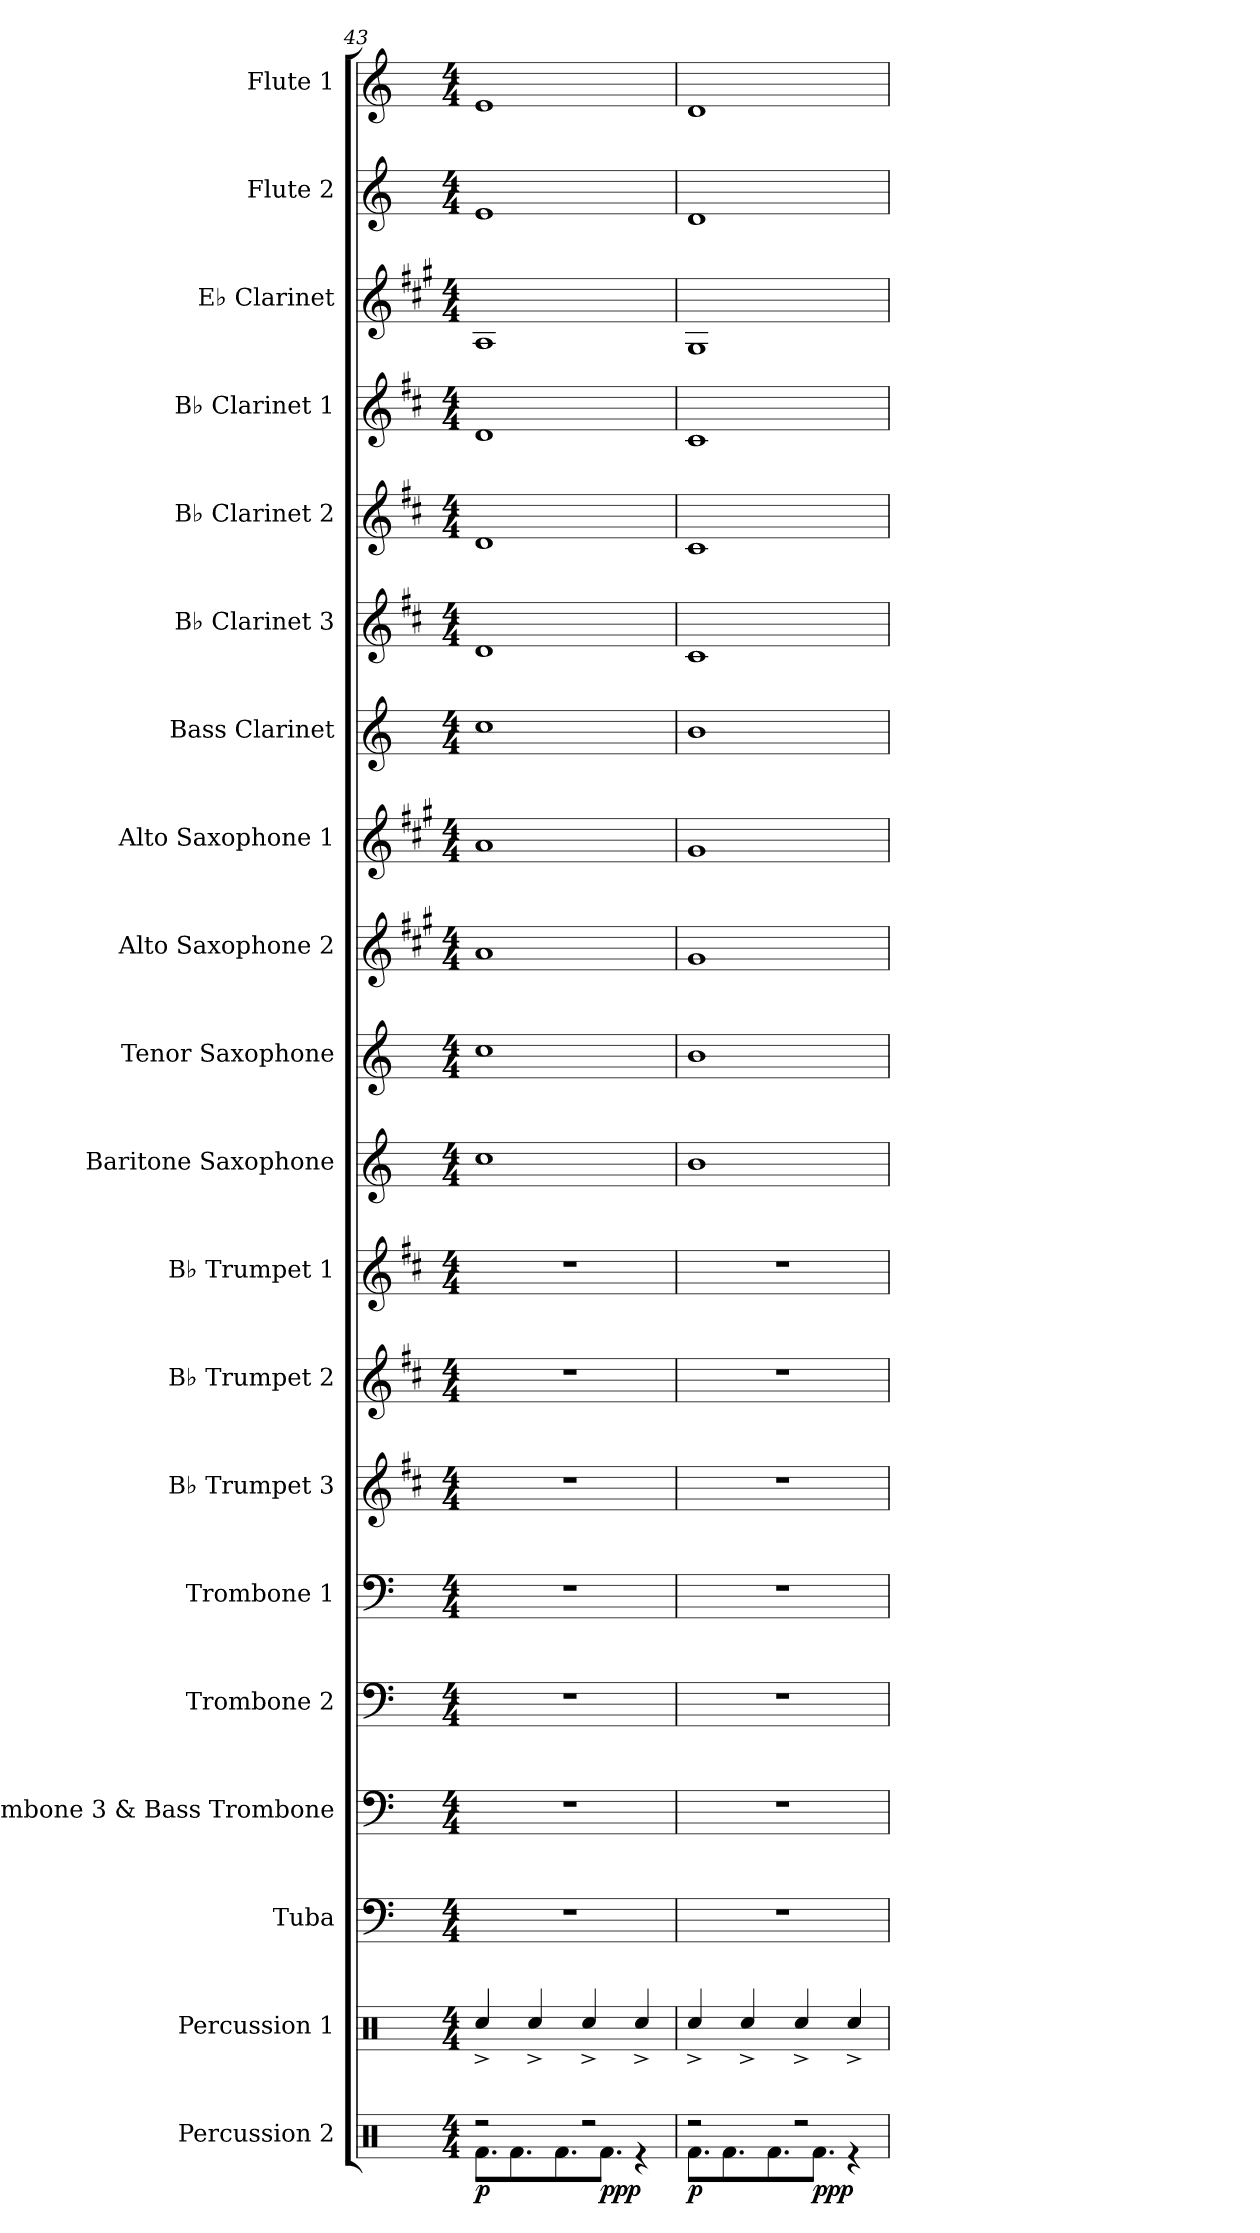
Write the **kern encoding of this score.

**kern	**dynam	**kern	**kern	**kern	**kern	**kern	**kern	**kern	**kern	**kern	**kern	**kern	**kern	**kern	**kern	**kern	**kern	**kern	**kern	**kern
*part20	*part20	*part19	*part18	*part17	*part16	*part15	*part14	*part13	*part12	*part11	*part10	*part9	*part8	*part7	*part6	*part5	*part4	*part3	*part2	*part1
*staff20	*staff20	*staff19	*staff18	*staff17	*staff16	*staff15	*staff14	*staff13	*staff12	*staff11	*staff10	*staff9	*staff8	*staff7	*staff6	*staff5	*staff4	*staff3	*staff2	*staff1
*I"Percussion 2	*	*I"Percussion 1	*I"Tuba	*I"Trombone 3 &amp; Bass Trombone	*I"Trombone 2	*I"Trombone 1	*I"B♭ Trumpet 3	*I"B♭ Trumpet 2	*I"B♭ Trumpet 1	*I"Baritone Saxophone	*I"Tenor Saxophone	*I"Alto Saxophone 2	*I"Alto Saxophone 1	*I"Bass Clarinet	*I"B♭ Clarinet 3	*I"B♭ Clarinet 2	*I"B♭ Clarinet 1	*I"E♭ Clarinet	*I"Flute 2	*I"Flute 1
*I'Perc. 2	*	*I'Perc. 1	*I'Tba.	*I'Tbn. 3 B. Tbn.	*I'Tbn. 2	*I'Tbn. 1	*I'B♭ Tpt. 3	*I'B♭ Tpt. 2	*I'B♭ Tpt. 1	*I'Bar. Sax.	*I'T. Sax.	*I'A. Sax. 2	*I'A. Sax. 1	*I'B. Cl.	*I'B♭ Cl. 3	*I'B♭ Cl. 2	*I'B♭ Cl. 1	*I'E♭ Cl.	*I'Fl. 2	*I'Fl. 1
*clefX	*	*clefX	*clefF4	*clefF4	*clefF4	*clefF4	*clefG2	*clefG2	*clefG2	*clefG2	*clefG2	*clefG2	*clefG2	*clefG2	*clefG2	*clefG2	*clefG2	*clefG2	*clefG2	*clefG2
*	*	*	*	*	*	*	*ITrd1c2	*ITrd1c2	*ITrd1c2	*ITrd12c21	*ITrd8c14	*ITrd5c9	*ITrd5c9	*ITrd8c14	*ITrd1c2	*ITrd1c2	*ITrd1c2	*ITrd-2c-3	*	*
*k[]	*	*k[]	*k[]	*k[]	*k[]	*k[]	*k[]	*k[]	*k[]	*k[]	*k[]	*k[]	*k[]	*k[]	*k[]	*k[]	*k[]	*k[]	*k[]	*k[]
*M4/4	*	*M4/4	*M4/4	*M4/4	*M4/4	*M4/4	*M4/4	*M4/4	*M4/4	*M4/4	*M4/4	*M4/4	*M4/4	*M4/4	*M4/4	*M4/4	*M4/4	*M4/4	*M4/4	*M4/4
=43	=43	=43	=43	=43	=43	=43	=43	=43	=43	=43	=43	=43	=43	=43	=43	=43	=43	=43	=43	=43
*^	*	*	*	*	*	*	*	*	*	*	*	*	*	*	*	*	*	*	*	*
!	!	!LO:DY:b	!	!	!	!	!	!	!	!	!	!	!	!	!	!	!	!	!	!	!
2r	8.Rf\L	p	4Rcc^/	1r	1r	1r	1r	1r	1r	1r	1c	1c	1c	1c	1c	1c	1c	1c	1c	1e	1e
.	8.Rf\	.	.	.	.	.	.	.	.	.	.	.	.	.	.	.	.	.	.	.	.
.	.	.	4Rcc^/	.	.	.	.	.	.	.	.	.	.	.	.	.	.	.	.	.	.
.	8.Rf\	.	.	.	.	.	.	.	.	.	.	.	.	.	.	.	.	.	.	.	.
2r	.	.	4Rcc^/	.	.	.	.	.	.	.	.	.	.	.	.	.	.	.	.	.	.
!	!	!LO:DY:b	!	!	!	!	!	!	!	!	!	!	!	!	!	!	!	!	!	!	!
.	8.Rf\J	ppp	.	.	.	.	.	.	.	.	.	.	.	.	.	.	.	.	.	.	.
.	4r	.	4Rcc^/	.	.	.	.	.	.	.	.	.	.	.	.	.	.	.	.	.	.
=44	=44	=44	=44	=44	=44	=44	=44	=44	=44	=44	=44	=44	=44	=44	=44	=44	=44	=44	=44	=44	=44
!	!	!LO:DY:b	!	!	!	!	!	!	!	!	!	!	!	!	!	!	!	!	!	!	!
2r	8.Rf\L	p	4Rcc^/	1r	1r	1r	1r	1r	1r	1r	1B	1B	1B	1B	1B	1B	1B	1B	1B	1d	1d
.	8.Rf\	.	.	.	.	.	.	.	.	.	.	.	.	.	.	.	.	.	.	.	.
.	.	.	4Rcc^/	.	.	.	.	.	.	.	.	.	.	.	.	.	.	.	.	.	.
.	8.Rf\	.	.	.	.	.	.	.	.	.	.	.	.	.	.	.	.	.	.	.	.
2r	.	.	4Rcc^/	.	.	.	.	.	.	.	.	.	.	.	.	.	.	.	.	.	.
!	!	!LO:DY:b	!	!	!	!	!	!	!	!	!	!	!	!	!	!	!	!	!	!	!
.	8.Rf\J	ppp	.	.	.	.	.	.	.	.	.	.	.	.	.	.	.	.	.	.	.
.	4r	.	4Rcc^/	.	.	.	.	.	.	.	.	.	.	.	.	.	.	.	.	.	.
*v	*v	*	*	*	*	*	*	*	*	*	*	*	*	*	*	*	*	*	*	*	*
=	=	=	=	=	=	=	=	=	=	=	=	=	=	=	=	=	=	=	=	=
*-	*-	*-	*-	*-	*-	*-	*-	*-	*-	*-	*-	*-	*-	*-	*-	*-	*-	*-	*-	*-
